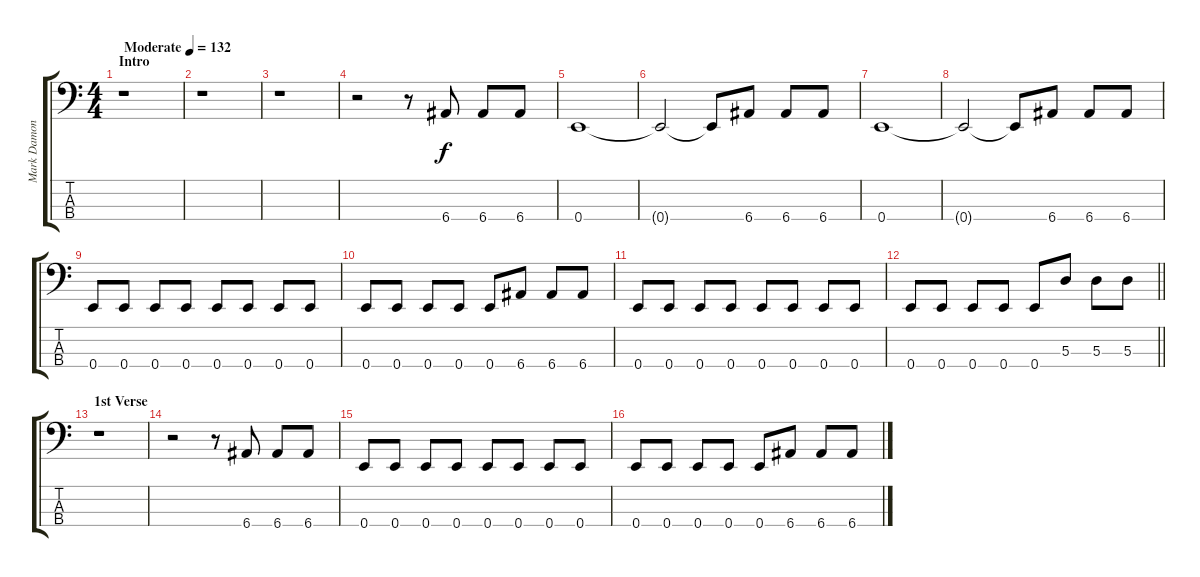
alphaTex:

\track ("Mark Damon" "Mark Damon") {instrument electricbasspick}
\staff {score tabs}
\tuning (G2 D2 A1 E1) {hide}
\ts (4 4)
\section ("" "Intro")
\tempo (132 "Moderate")
\clef f4
\ks c
r.1{dy f instrument electricbasspick} |
r.1 |
r.1 |
r.2 r.8 6.4.8 6.4.8 6.4.8 |
0.4.1 |
0.4{t}.2 0.4{t}.8 6.4.8 6.4.8 6.4.8 |
0.4.1 |
0.4{t}.2 0.4{t}.8 6.4.8 6.4.8 6.4.8 |
0.4.8 0.4.8 0.4.8 0.4.8 0.4.8 0.4.8 0.4.8 0.4.8 |
0.4.8 0.4.8 0.4.8 0.4.8 0.4.8 6.4.8 6.4.8 6.4.8 |
0.4.8 0.4.8 0.4.8 0.4.8 0.4.8 0.4.8 0.4.8 0.4.8 |
\barLineRight lightlight
0.4.8 0.4.8 0.4.8 0.4.8 0.4.8 5.3.8 5.3.8 5.3.8 |
\section ("" "1st Verse")
r.1 |
r.2 r.8 6.4.8 6.4.8 6.4.8 |
0.4.8 0.4.8 0.4.8 0.4.8 0.4.8 0.4.8 0.4.8 0.4.8 |
0.4.8 0.4.8 0.4.8 0.4.8 0.4.8 6.4.8 6.4.8 6.4.8
